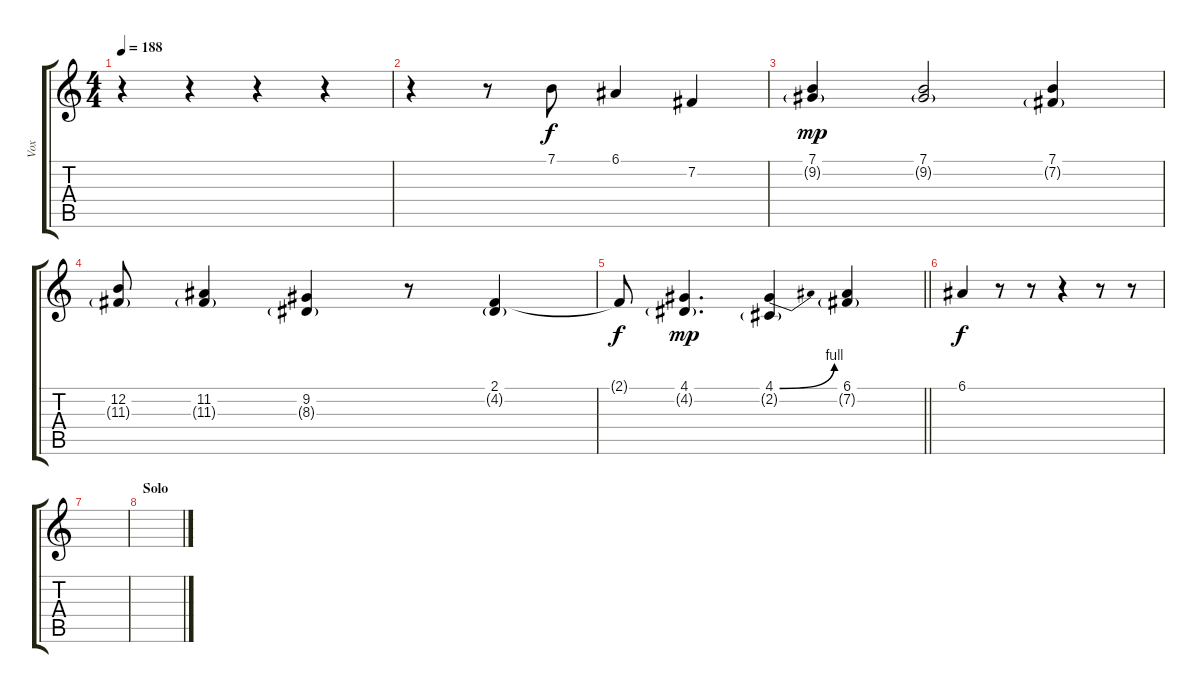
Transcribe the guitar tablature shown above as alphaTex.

\track ("Vox" "Vox") {instrument lead1square}
\staff {score tabs}
\tuning (E4 B3 G3 D3 A2 E2) {hide}
\ts (4 4)
\tempo 188
\clef g2
\ks c
r.4{dy f} r.4 r.4 r.4 |
r.4 r.8 7.1.8 6.1.4 7.2.4 |
(7.1 9.2{g}).4{dy mp} (7.1 9.2{g}).2 (7.1 7.2{g}).4 |
(12.2 11.3{g}).8 (11.2 11.3{g}).4 (9.2 8.3{g}).4 r.8 (2.1 4.2{g}).4 |
\barLineRight lightlight
2.1{t}.8{dy f} (4.1 4.2{g}).4{d dy mp} (4.1{be (bend 0 0 60 4)} 2.2{g}).4 (6.1 7.2{g}).4 |
6.1.4{dy f} r.8 r.8 r.4 r.8 r.8 |
|
\section ("" "Solo")
